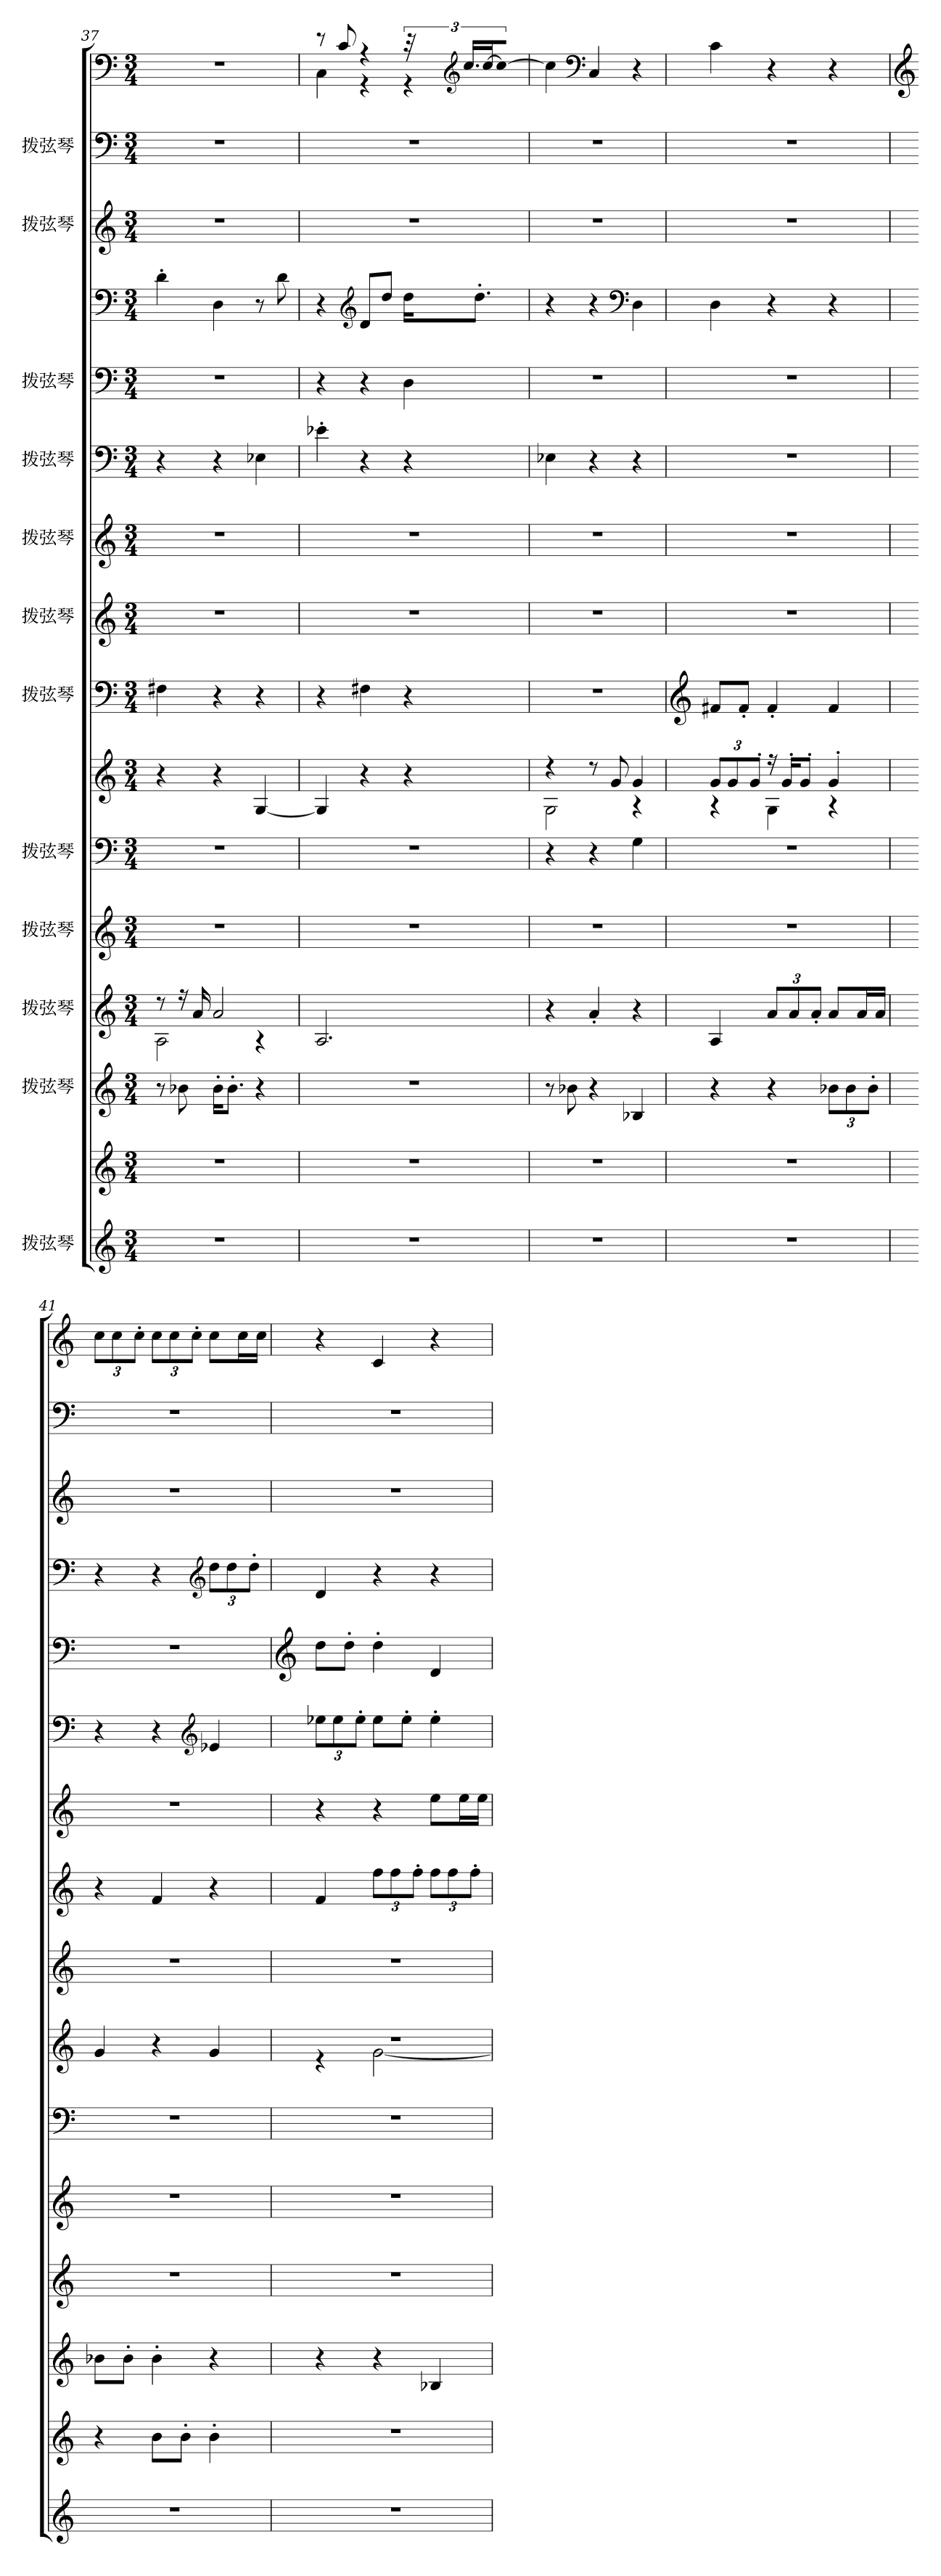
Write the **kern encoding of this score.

**kern	**kern	**kern	**kern	**kern	**kern	**kern	**kern	**kern	**kern	**kern	**kern	**kern	**kern	**kern	**kern
*part12	*part12	*part11	*part10	*part9	*part8	*part8	*part7	*part6	*part5	*part4	*part3	*part3	*part2	*part1	*part1
*staff16	*staff15	*staff14	*staff13	*staff12	*staff11	*staff10	*staff9	*staff8	*staff7	*staff6	*staff5	*staff4	*staff3	*staff2	*staff1
*I"拨弦琴	*	*I"拨弦琴	*I"拨弦琴	*I"拨弦琴	*I"拨弦琴	*	*I"拨弦琴	*I"拨弦琴	*I"拨弦琴	*I"拨弦琴	*I"拨弦琴	*	*I"拨弦琴	*I"拨弦琴	*
*clefG2	*clefG2	*clefG2	*clefG2	*clefG2	*clefF4	*clefG2	*clefF4	*clefG2	*clefG2	*clefF4	*clefF4	*clefF4	*clefG2	*clefF4	*clefF4
*k[]	*k[]	*k[]	*k[]	*k[]	*k[]	*k[]	*k[]	*k[]	*k[]	*k[]	*k[]	*k[]	*k[]	*k[]	*k[]
*M3/4	*M3/4	*M3/4	*M3/4	*M3/4	*M3/4	*M3/4	*M3/4	*M3/4	*M3/4	*M3/4	*M3/4	*M3/4	*M3/4	*M3/4	*M3/4
=37	=37	=37	=37	=37	=37	=37	=37	=37	=37	=37	=37	=37	=37	=37	=37
*	*	*	*^	*	*	*	*	*	*	*	*	*	*	*	*
2.r	2.r	8r	8r	2A\	2.r	2.r	4r	4F#X\	2.r	2.r	4r	2.r	4d'\	2.r	2.r	2.r
.	.	8b-X\	16r	.	.	.	.	.	.	.	.	.	.	.	.	.
.	.	.	16a/	.	.	.	.	.	.	.	.	.	.	.	.	.
.	.	16b-'\KL	2a/	.	.	.	4r	4r	.	.	4r	.	4D\	.	.	.
.	.	8.b-'\J	.	.	.	.	.	.	.	.	.	.	.	.	.	.
.	.	4r	.	4r	.	.	[4G/	4r	.	.	4E-X\	.	8r	.	.	.
.	.	.	.	.	.	.	.	.	.	.	.	.	8d\	.	.	.
*	*	*	*v	*v	*	*	*	*	*	*	*	*	*	*	*	*
=38	=38	=38	=38	=38	=38	=38	=38	=38	=38	=38	=38	=38	=38	=38	=38
*	*	*	*	*	*	*	*	*	*	*	*	*	*	*	*^
2.r	2.r	2.r	2.A/	2.r	2.r	4G/]	4r	2.r	2.r	4e-X'\	4r	4r	2.r	2.r	8r	4C\
.	.	.	.	.	.	.	.	.	.	.	.	.	.	.	8c/	.
*	*	*	*	*	*	*	*	*	*	*	*	*clefG2	*	*	*	*
.	.	.	.	.	.	4r	4F#X\	.	.	4r	4r	8d/L	.	.	4r	4r
.	.	.	.	.	.	.	.	.	.	.	.	8dd/J	.	.	.	.
.	.	.	.	.	.	4r	4r	.	.	4r	4D\	16dd\KL	.	.	48r	4r
*	*	*	*	*	*	*	*	*	*	*	*	*	*	*	*clefG2	*
.	.	.	.	.	.	.	.	.	.	.	.	.	.	.	24.cc/LL	.
.	.	.	.	.	.	.	.	.	.	.	.	8.dd'\J	.	.	.	.
.	.	.	.	.	.	.	.	.	.	.	.	.	.	.	[24cc/J	.
.	.	.	.	.	.	.	.	.	.	.	.	.	.	.	8cc/J_	.
*	*	*	*	*	*	*	*	*	*	*	*	*	*	*	*v	*v
!!LO:PB:g=z
=39	=39	=39	=39	=39	=39	=39	=39	=39	=39	=39	=39	=39	=39	=39	=39
*	*	*	*	*	*	*^	*	*	*	*	*	*	*	*	*
2.r	2.r	8r	4r	2.r	4r	4r	2G\	2.r	2.r	2.r	4E-X\	2.r	4r	2.r	2.r	4cc\]
.	.	8b-X\	.	.	.	.	.	.	.	.	.	.	.	.	.	.
*	*	*	*	*	*	*	*	*	*	*	*	*	*	*	*	*clefF4
.	.	4r	4a'/	.	4r	8r	.	.	.	.	4r	.	4r	.	.	4C/
.	.	.	.	.	.	8g/	.	.	.	.	.	.	.	.	.	.
*	*	*	*	*	*	*	*	*	*	*	*	*	*clefF4	*	*	*
.	.	4B-X/	4r	.	4G\	4g/	4r	.	.	.	4r	.	4D\	.	.	4r
=40	=40	=40	=40	=40	=40	=40	=40	=40	=40	=40	=40	=40	=40	=40	=40	=40
*	*	*	*	*	*	*	*	*clefG2	*	*	*	*	*	*	*	*
*	*	*	*	*	*	*Xbrackettup	*	*	*	*	*	*	*	*	*	*
2.r	2.r	4r	4A/	2.r	2.r	12g/L	4r	8f#X/L	2.r	2.r	2.r	2.r	4D\	2.r	2.r	4c\
.	.	.	.	.	.	12g/	.	.	.	.	.	.	.	.	.	.
.	.	.	.	.	.	.	.	8f#'/J	.	.	.	.	.	.	.	.
.	.	.	.	.	.	12g'/J	.	.	.	.	.	.	.	.	.	.
*	*	*	*Xbrackettup	*	*	*	*	*	*	*	*	*	*	*	*	*
.	.	4r	12a/L	.	.	16r	4G\	4f#'/	.	.	.	.	4r	.	.	4r
.	.	.	.	.	.	16g'/KL	.	.	.	.	.	.	.	.	.	.
.	.	.	12a/	.	.	.	.	.	.	.	.	.	.	.	.	.
.	.	.	.	.	.	8g'/J	.	.	.	.	.	.	.	.	.	.
.	.	.	12a'/J	.	.	.	.	.	.	.	.	.	.	.	.	.
*	*	*Xbrackettup	*	*	*	*	*	*	*	*	*	*	*	*	*	*
.	.	12b-X\L	8a/L	.	.	4g'/	4r	4f#/	.	.	.	.	4r	.	.	4r
.	.	12b-\	.	.	.	.	.	.	.	.	.	.	.	.	.	.
.	.	.	16a/L	.	.	.	.	.	.	.	.	.	.	.	.	.
.	.	12b-'\J	.	.	.	.	.	.	.	.	.	.	.	.	.	.
.	.	.	16a/JJ	.	.	.	.	.	.	.	.	.	.	.	.	.
*	*	*	*	*	*	*v	*v	*	*	*	*	*	*	*	*	*
=41	=41	=41	=41	=41	=41	=41	=41	=41	=41	=41	=41	=41	=41	=41	=41
*	*	*	*	*	*	*	*	*	*	*	*	*	*	*	*clefG2
*	*	*	*	*	*	*	*	*	*	*	*	*	*	*	*Xbrackettup
2.r	4r	8b-X\L	2.r	2.r	2.r	4g/	2.r	4r	2.r	4r	2.r	4r	2.r	2.r	12cc\L
.	.	.	.	.	.	.	.	.	.	.	.	.	.	.	12cc\
.	.	8b-'\J	.	.	.	.	.	.	.	.	.	.	.	.	.
.	.	.	.	.	.	.	.	.	.	.	.	.	.	.	12cc'\J
.	8b\L	4b-'\	.	.	.	4r	.	4f/	.	4r	.	4r	.	.	12cc\L
.	.	.	.	.	.	.	.	.	.	.	.	.	.	.	12cc\
.	8b'\J	.	.	.	.	.	.	.	.	.	.	.	.	.	.
.	.	.	.	.	.	.	.	.	.	.	.	.	.	.	12cc'\J
*	*	*	*	*	*	*	*	*	*	*clefG2	*	*clefG2	*	*	*
*	*	*	*	*	*	*	*	*	*	*	*	*Xbrackettup	*	*	*
.	4b'\	4r	.	.	.	4g/	.	4r	.	4e-X/	.	12dd\L	.	.	8cc\L
.	.	.	.	.	.	.	.	.	.	.	.	12dd\	.	.	.
.	.	.	.	.	.	.	.	.	.	.	.	.	.	.	16cc\L
.	.	.	.	.	.	.	.	.	.	.	.	12dd'\J	.	.	.
.	.	.	.	.	.	.	.	.	.	.	.	.	.	.	16cc\JJ
!!LO:PB:g=z
=42	=42	=42	=42	=42	=42	=42	=42	=42	=42	=42	=42	=42	=42	=42	=42
*	*	*	*	*	*	*	*	*	*	*	*clefG2	*	*	*	*
*	*	*	*	*	*	*^	*	*	*	*	*	*	*	*	*
*	*	*	*	*	*	*	*	*	*	*	*Xbrackettup	*	*	*	*	*
2.r	2.r	4r	2.r	2.r	2.r	2.r	4r	2.r	4f/	4r	12ee-X\L	8dd\L	4d/	2.r	2.r	4r
.	.	.	.	.	.	.	.	.	.	.	12ee-\	.	.	.	.	.
.	.	.	.	.	.	.	.	.	.	.	.	8dd'\J	.	.	.	.
.	.	.	.	.	.	.	.	.	.	.	12ee-'\J	.	.	.	.	.
*	*	*	*	*	*	*	*	*	*Xbrackettup	*	*	*	*	*	*	*
.	.	4r	.	.	.	.	[2g\	.	12ff\L	4r	8ee-\L	4dd'\	4r	.	.	4c/
.	.	.	.	.	.	.	.	.	12ff\	.	.	.	.	.	.	.
.	.	.	.	.	.	.	.	.	.	.	8ee-'\J	.	.	.	.	.
.	.	.	.	.	.	.	.	.	12ff'\J	.	.	.	.	.	.	.
.	.	4B-X/	.	.	.	.	.	.	12ff\L	8ee\L	4ee-'\	4d/	4r	.	.	4r
.	.	.	.	.	.	.	.	.	12ff\	.	.	.	.	.	.	.
.	.	.	.	.	.	.	.	.	.	16ee\L	.	.	.	.	.	.
.	.	.	.	.	.	.	.	.	12ff'\J	.	.	.	.	.	.	.
.	.	.	.	.	.	.	.	.	.	16ee\JJ	.	.	.	.	.	.
*	*	*	*	*	*	*v	*v	*	*	*	*	*	*	*	*	*
=	=	=	=	=	=	=	=	=	=	=	=	=	=	=	=
*-	*-	*-	*-	*-	*-	*-	*-	*-	*-	*-	*-	*-	*-	*-	*-
